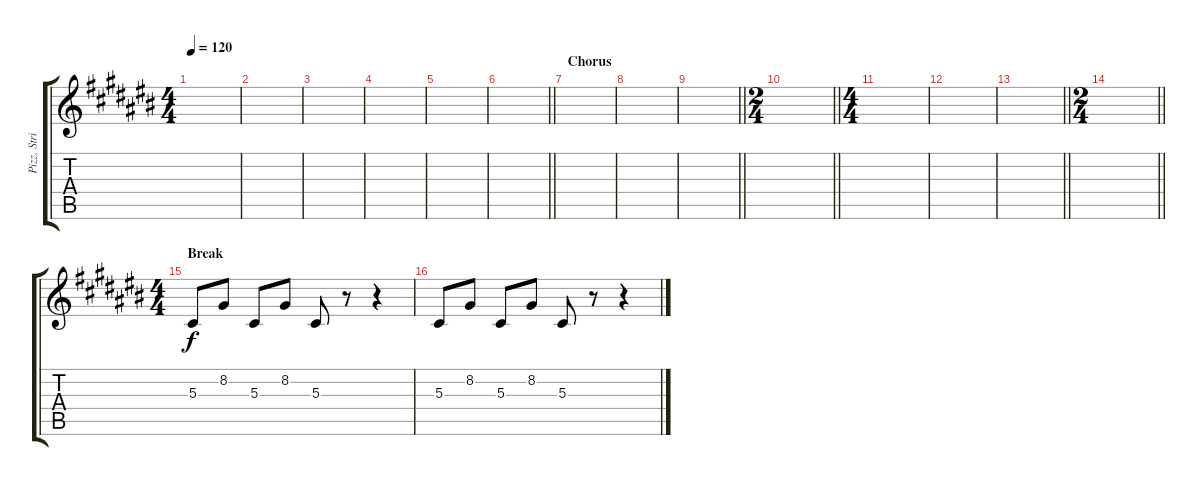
\track ("Pizz. Strings" "Pizz. Stri") {instrument pizzicatostrings}
\staff {score tabs}
\tuning (F4 C4 Ab3 Eb3 Bb2 Eb2) {hide}
\ts (4 4)
\tempo 120
\clef g2
\ks c#
|
|
|
|
|
\barLineRight lightlight
|
\section ("" "Chorus")
|
|
\barLineRight lightlight
|
\ts (2 4)
\barLineRight lightlight
|
\ts (4 4)
|
|
\barLineRight lightlight
|
\ts (2 4)
\barLineRight lightlight
|
\ts (4 4)
\section ("" "Break")
5.3.8 8.2.8 5.3.8 8.2.8 5.3.8 r.8 r.4 |
5.3.8 8.2.8 5.3.8 8.2.8 5.3.8 r.8 r.4
